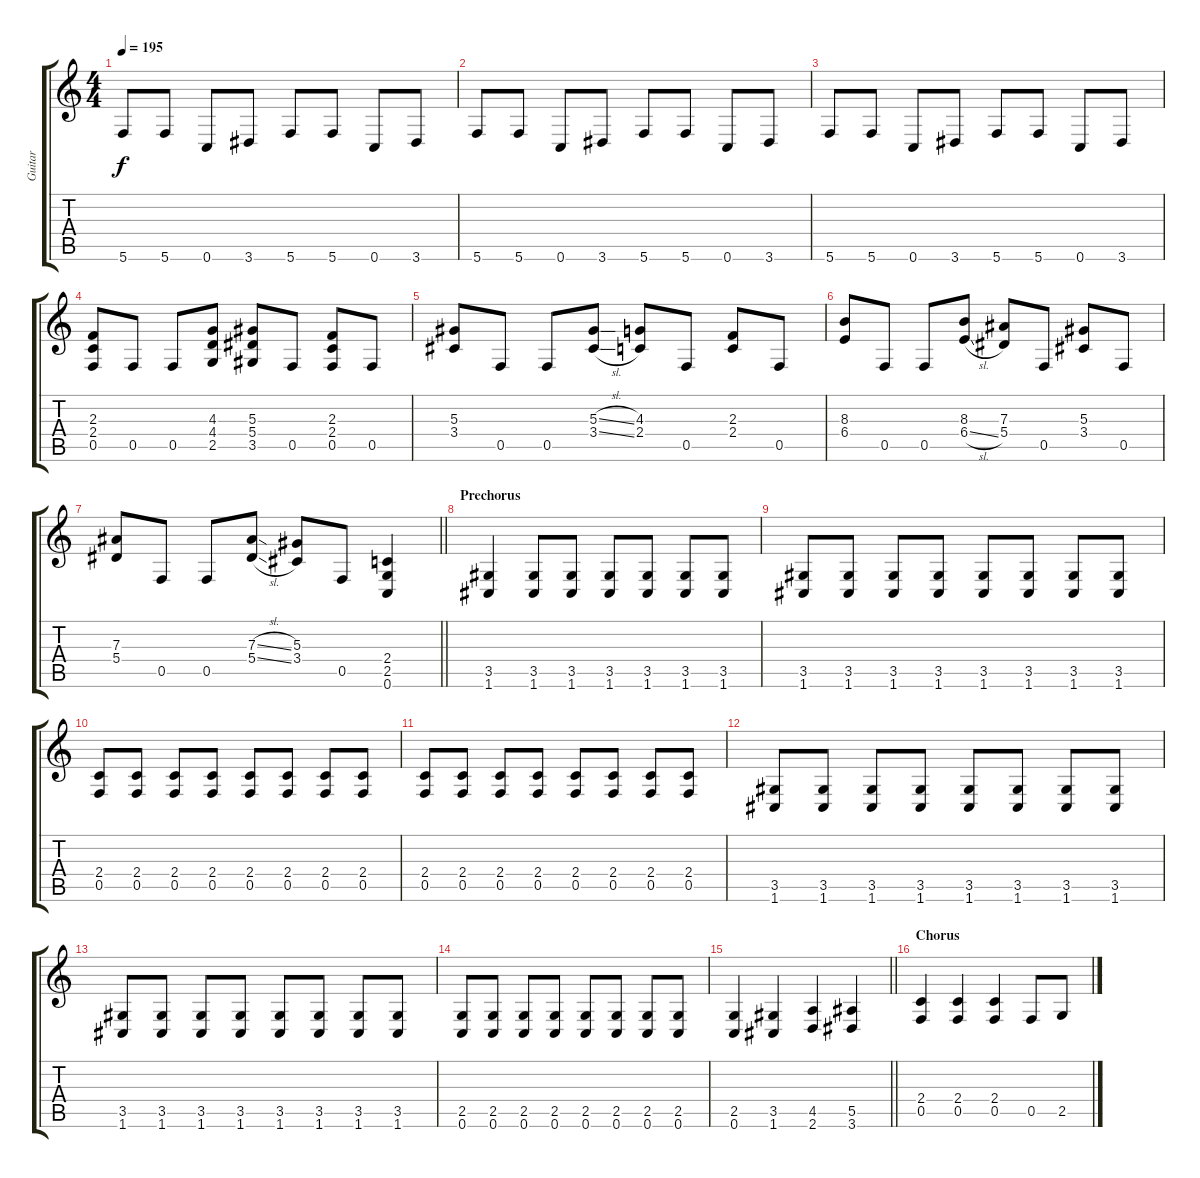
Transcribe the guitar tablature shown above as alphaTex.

\track ("Guitar" "Guitar") {instrument distortionguitar}
\staff {score tabs}
\tuning (C4 G3 Eb3 Bb2 F2 C2) {hide}
\ts (4 4)
\tempo 195
\clef g2
\ks c
5.6.8{dy f} 5.6.8 0.6.8 3.6.8 5.6.8 5.6.8 0.6.8 3.6.8 |
5.6.8 5.6.8 0.6.8 3.6.8 5.6.8 5.6.8 0.6.8 3.6.8 |
5.6.8 5.6.8 0.6.8 3.6.8 5.6.8 5.6.8 0.6.8 3.6.8 |
(2.3 2.4 0.5).8 0.5.8 0.5.8 (4.3 4.4 2.5).8 (5.3 5.4 3.5).8 0.5.8 (2.3 2.4 0.5).8 0.5.8 |
(5.3 3.4).8 0.5.8 0.5.8 (5.3{sl} 3.4{sl}).8 (4.3 2.4).8 0.5.8 (2.3 2.4).8 0.5.8 |
(8.3 6.4).8 0.5.8 0.5.8 (8.3 6.4{sl}).8 (7.3 5.4).8 0.5.8 (5.3 3.4).8 0.5.8 |
\barLineRight lightlight
(7.3 5.4).8 0.5.8 0.5.8 (7.3{sl} 5.4{sl}).8 (5.3 3.4).8 0.5.8 (2.4 2.5 0.6).4 |
\section ("" "Prechorus")
(3.5 1.6).4 (3.5 1.6).8 (3.5 1.6).8 (3.5 1.6).8 (3.5 1.6).8 (3.5 1.6).8 (3.5 1.6).8 |
(3.5 1.6).8 (3.5 1.6).8 (3.5 1.6).8 (3.5 1.6).8 (3.5 1.6).8 (3.5 1.6).8 (3.5 1.6).8 (3.5 1.6).8 |
(2.4 0.5).8 (2.4 0.5).8 (2.4 0.5).8 (2.4 0.5).8 (2.4 0.5).8 (2.4 0.5).8 (2.4 0.5).8 (2.4 0.5).8 |
(2.4 0.5).8 (2.4 0.5).8 (2.4 0.5).8 (2.4 0.5).8 (2.4 0.5).8 (2.4 0.5).8 (2.4 0.5).8 (2.4 0.5).8 |
(3.5 1.6).8 (3.5 1.6).8 (3.5 1.6).8 (3.5 1.6).8 (3.5 1.6).8 (3.5 1.6).8 (3.5 1.6).8 (3.5 1.6).8 |
(3.5 1.6).8 (3.5 1.6).8 (3.5 1.6).8 (3.5 1.6).8 (3.5 1.6).8 (3.5 1.6).8 (3.5 1.6).8 (3.5 1.6).8 |
(2.5 0.6).8 (2.5 0.6).8 (2.5 0.6).8 (2.5 0.6).8 (2.5 0.6).8 (2.5 0.6).8 (2.5 0.6).8 (2.5 0.6).8 |
\barLineRight lightlight
(2.5 0.6).4 (3.5 1.6).4 (4.5 2.6).4 (5.5 3.6).4 |
\section ("" "Chorus")
(2.4 0.5).4 (2.4 0.5).4 (2.4 0.5).4 0.5.8 2.5.8
